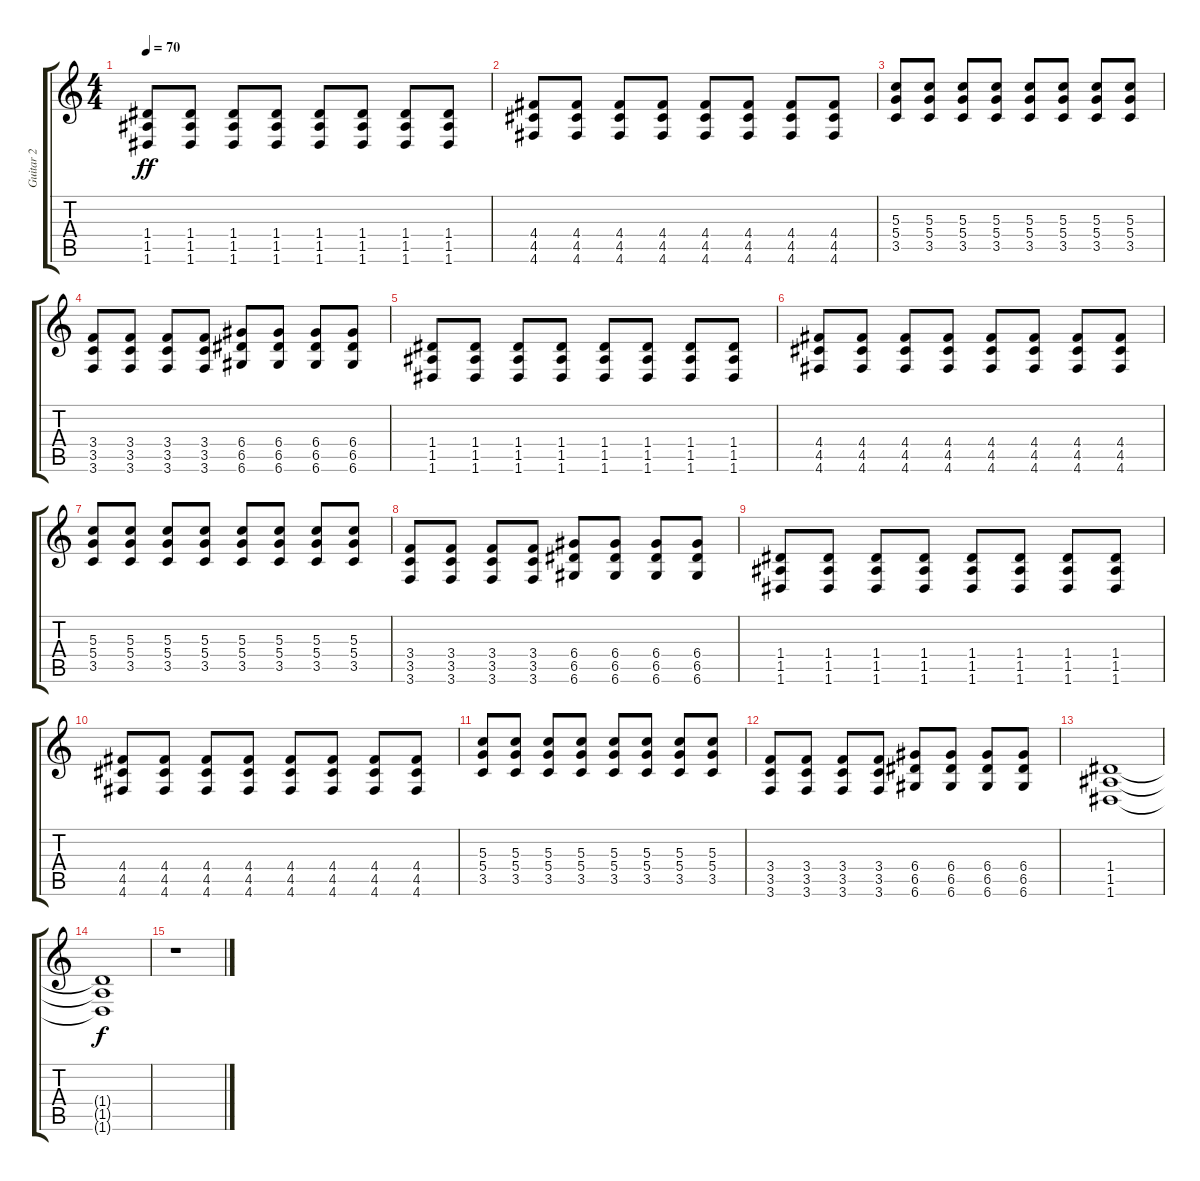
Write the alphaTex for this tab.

\track ("Guitar 2" "Guitar 2") {instrument overdrivenguitar}
\staff {score tabs}
\tuning (E4 B3 G3 D3 A2 D2) {hide}
\ts (4 4)
\tempo 70
\clef g2
\ks c
(1.4 1.5 1.6).8{dy ff} (1.4 1.5 1.6).8 (1.4 1.5 1.6).8 (1.4 1.5 1.6).8 (1.4 1.5 1.6).8 (1.4 1.5 1.6).8 (1.4 1.5 1.6).8 (1.4 1.5 1.6).8 |
(4.4 4.5 4.6).8 (4.4 4.5 4.6).8 (4.4 4.5 4.6).8 (4.4 4.5 4.6).8 (4.4 4.5 4.6).8 (4.4 4.5 4.6).8 (4.4 4.5 4.6).8 (4.4 4.5 4.6).8 |
(5.3 5.4 3.5).8 (5.3 5.4 3.5).8 (5.3 5.4 3.5).8 (5.3 5.4 3.5).8 (5.3 5.4 3.5).8 (5.3 5.4 3.5).8 (5.3 5.4 3.5).8 (5.3 5.4 3.5).8 |
(3.4 3.5 3.6).8 (3.4 3.5 3.6).8 (3.4 3.5 3.6).8 (3.4 3.5 3.6).8 (6.4 6.5 6.6).8 (6.4 6.5 6.6).8 (6.4 6.5 6.6).8 (6.4 6.5 6.6).8 |
(1.4 1.5 1.6).8 (1.4 1.5 1.6).8 (1.4 1.5 1.6).8 (1.4 1.5 1.6).8 (1.4 1.5 1.6).8 (1.4 1.5 1.6).8 (1.4 1.5 1.6).8 (1.4 1.5 1.6).8 |
(4.4 4.5 4.6).8 (4.4 4.5 4.6).8 (4.4 4.5 4.6).8 (4.4 4.5 4.6).8 (4.4 4.5 4.6).8 (4.4 4.5 4.6).8 (4.4 4.5 4.6).8 (4.4 4.5 4.6).8 |
(5.3 5.4 3.5).8 (5.3 5.4 3.5).8 (5.3 5.4 3.5).8 (5.3 5.4 3.5).8 (5.3 5.4 3.5).8 (5.3 5.4 3.5).8 (5.3 5.4 3.5).8 (5.3 5.4 3.5).8 |
(3.4 3.5 3.6).8 (3.4 3.5 3.6).8 (3.4 3.5 3.6).8 (3.4 3.5 3.6).8 (6.4 6.5 6.6).8 (6.4 6.5 6.6).8 (6.4 6.5 6.6).8 (6.4 6.5 6.6).8 |
(1.4 1.5 1.6).8 (1.4 1.5 1.6).8 (1.4 1.5 1.6).8 (1.4 1.5 1.6).8 (1.4 1.5 1.6).8 (1.4 1.5 1.6).8 (1.4 1.5 1.6).8 (1.4 1.5 1.6).8 |
(4.4 4.5 4.6).8 (4.4 4.5 4.6).8 (4.4 4.5 4.6).8 (4.4 4.5 4.6).8 (4.4 4.5 4.6).8 (4.4 4.5 4.6).8 (4.4 4.5 4.6).8 (4.4 4.5 4.6).8 |
(5.3 5.4 3.5).8 (5.3 5.4 3.5).8 (5.3 5.4 3.5).8 (5.3 5.4 3.5).8 (5.3 5.4 3.5).8 (5.3 5.4 3.5).8 (5.3 5.4 3.5).8 (5.3 5.4 3.5).8 |
(3.4 3.5 3.6).8 (3.4 3.5 3.6).8 (3.4 3.5 3.6).8 (3.4 3.5 3.6).8 (6.4 6.5 6.6).8 (6.4 6.5 6.6).8 (6.4 6.5 6.6).8 (6.4 6.5 6.6).8 |
(1.4 1.5 1.6).1 |
(1.4{t} 1.5{t} 1.6{t}).1{dy f} |
r.1
